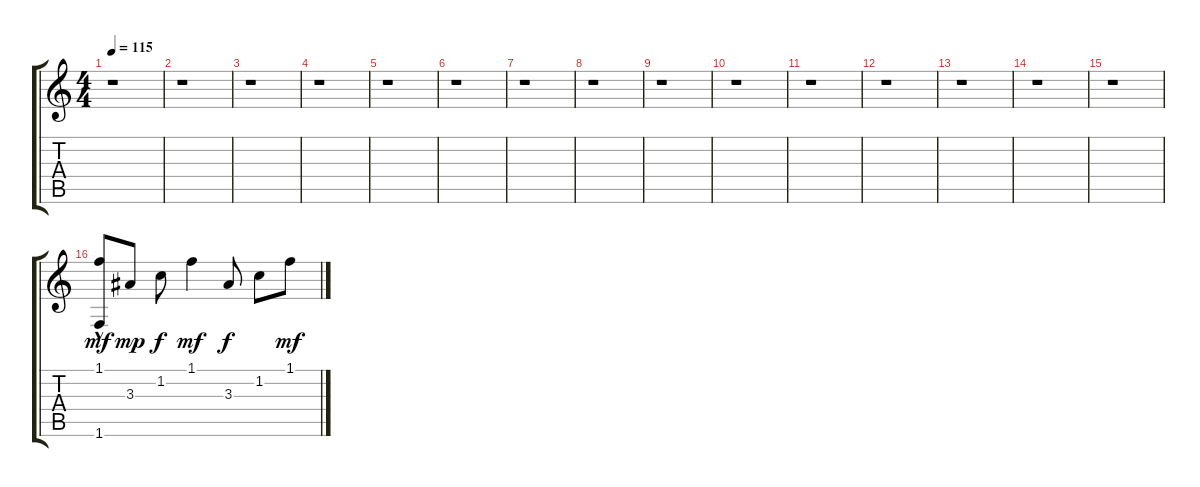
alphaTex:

\track "" {instrument electricguitarclean}
\staff {score tabs}
\tuning (E4 B3 G3 D3 A2 E2) {hide}
\ts (4 4)
\tempo 115
\clef g2
\ks c
r.1{dy mf instrument electricguitarclean} |
r.1 |
r.1 |
r.1 |
r.1 |
r.1 |
r.1 |
r.1 |
r.1 |
r.1 |
r.1 |
r.1 |
r.1 |
r.1 |
r.1 |
(1.1{hac} 1.6{hac}).8 3.3.8{dy mp} 1.2.8{dy f} 1.1.4{dy mf} 3.3.8{dy f} 1.2.8 1.1.8{dy mf}
